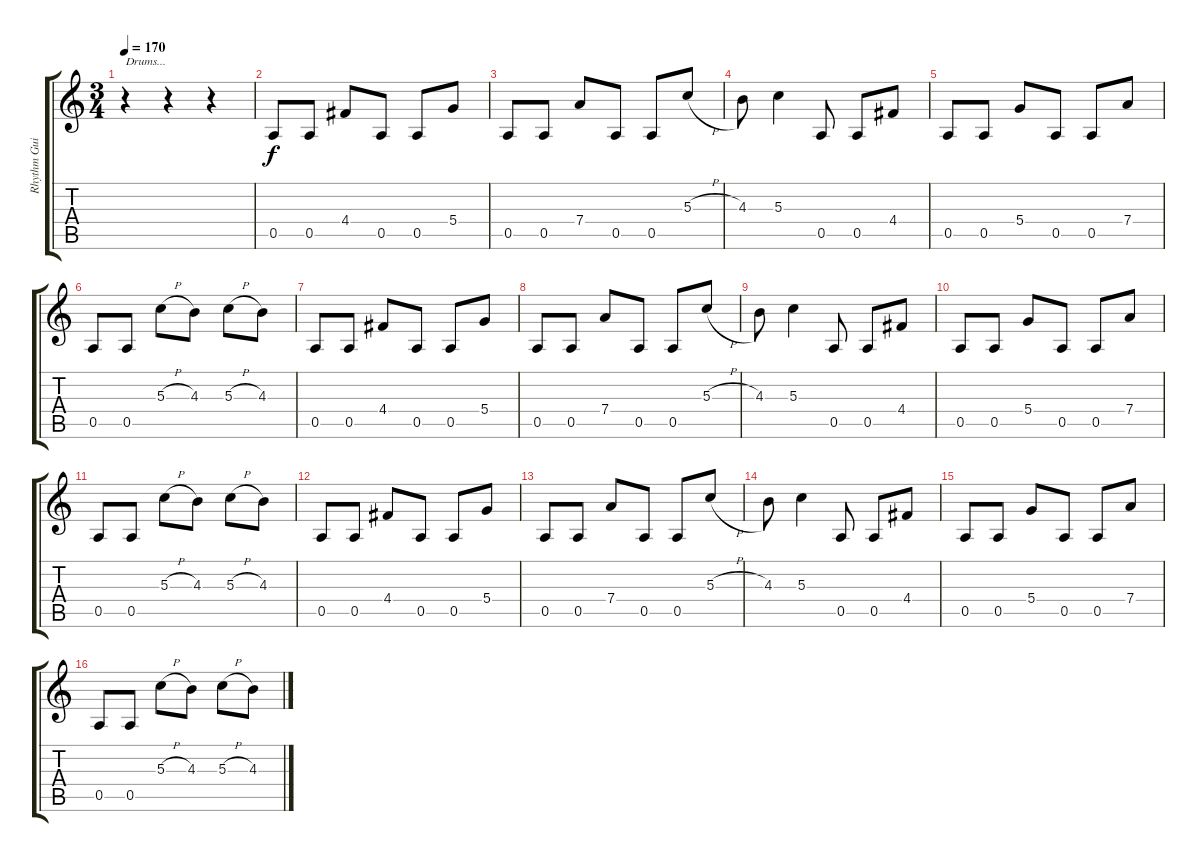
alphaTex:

\track ("Rhythm Guitar" "Rhythm Gui") {instrument distortionguitar}
\staff {score tabs}
\tuning (E4 B3 G3 D3 A2 E2) {hide}
\ts (3 4)
\tempo 170
\clef g2
\ks c
r.4{txt "Drums..." dy f instrument distortionguitar} r.4 r.4 |
0.5.8 0.5.8 4.4.8 0.5.8 0.5.8 5.4.8 |
0.5.8 0.5.8 7.4.8 0.5.8 0.5.8 5.3{h}.8 |
4.3.8 5.3.4 0.5.8 0.5.8 4.4.8 |
0.5.8 0.5.8 5.4.8 0.5.8 0.5.8 7.4.8 |
0.5.8 0.5.8 5.3{h}.8 4.3.8 5.3{h}.8 4.3.8 |
0.5.8 0.5.8 4.4.8 0.5.8 0.5.8 5.4.8 |
0.5.8 0.5.8 7.4.8 0.5.8 0.5.8 5.3{h}.8 |
4.3.8 5.3.4 0.5.8 0.5.8 4.4.8 |
0.5.8 0.5.8 5.4.8 0.5.8 0.5.8 7.4.8 |
0.5.8 0.5.8 5.3{h}.8 4.3.8 5.3{h}.8 4.3.8 |
0.5.8 0.5.8 4.4.8 0.5.8 0.5.8 5.4.8 |
0.5.8 0.5.8 7.4.8 0.5.8 0.5.8 5.3{h}.8 |
4.3.8 5.3.4 0.5.8 0.5.8 4.4.8 |
0.5.8 0.5.8 5.4.8 0.5.8 0.5.8 7.4.8 |
0.5.8 0.5.8 5.3{h}.8 4.3.8 5.3{h}.8 4.3.8
